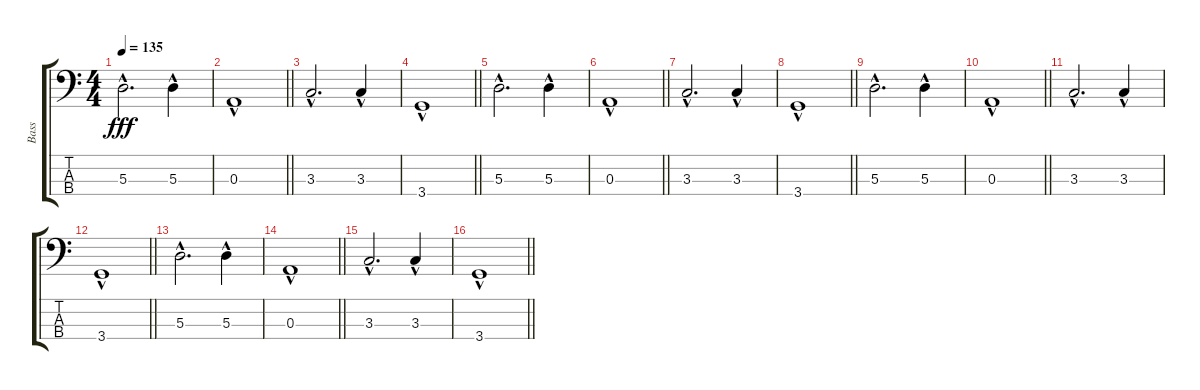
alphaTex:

\track ("Bass" "Bass") {instrument electricbassfinger}
\staff {score tabs}
\tuning (G2 D2 A1 E1) {hide}
\ts (4 4)
\tempo 135
\clef f4
\ks c
5.3{hac}.2{d dy fff} 5.3{hac}.4 |
\barLineRight lightlight
0.3{hac}.1 |
3.3{hac}.2{d} 3.3{hac}.4 |
\barLineRight lightlight
3.4{hac}.1 |
5.3{hac}.2{d} 5.3{hac}.4 |
\barLineRight lightlight
0.3{hac}.1 |
3.3{hac}.2{d} 3.3{hac}.4 |
\barLineRight lightlight
3.4{hac}.1 |
5.3{hac}.2{d volume 13} 5.3{hac}.4 |
\barLineRight lightlight
0.3{hac}.1 |
3.3{hac}.2{d volume 12} 3.3{hac}.4 |
\barLineRight lightlight
3.4{hac}.1{volume 11} |
5.3{hac}.2{d} 5.3{hac}.4 |
\barLineRight lightlight
0.3{hac}.1 |
3.3{hac}.2{d volume 9} 3.3{hac}.4 |
\barLineRight lightlight
3.4{hac}.1{volume 7}
